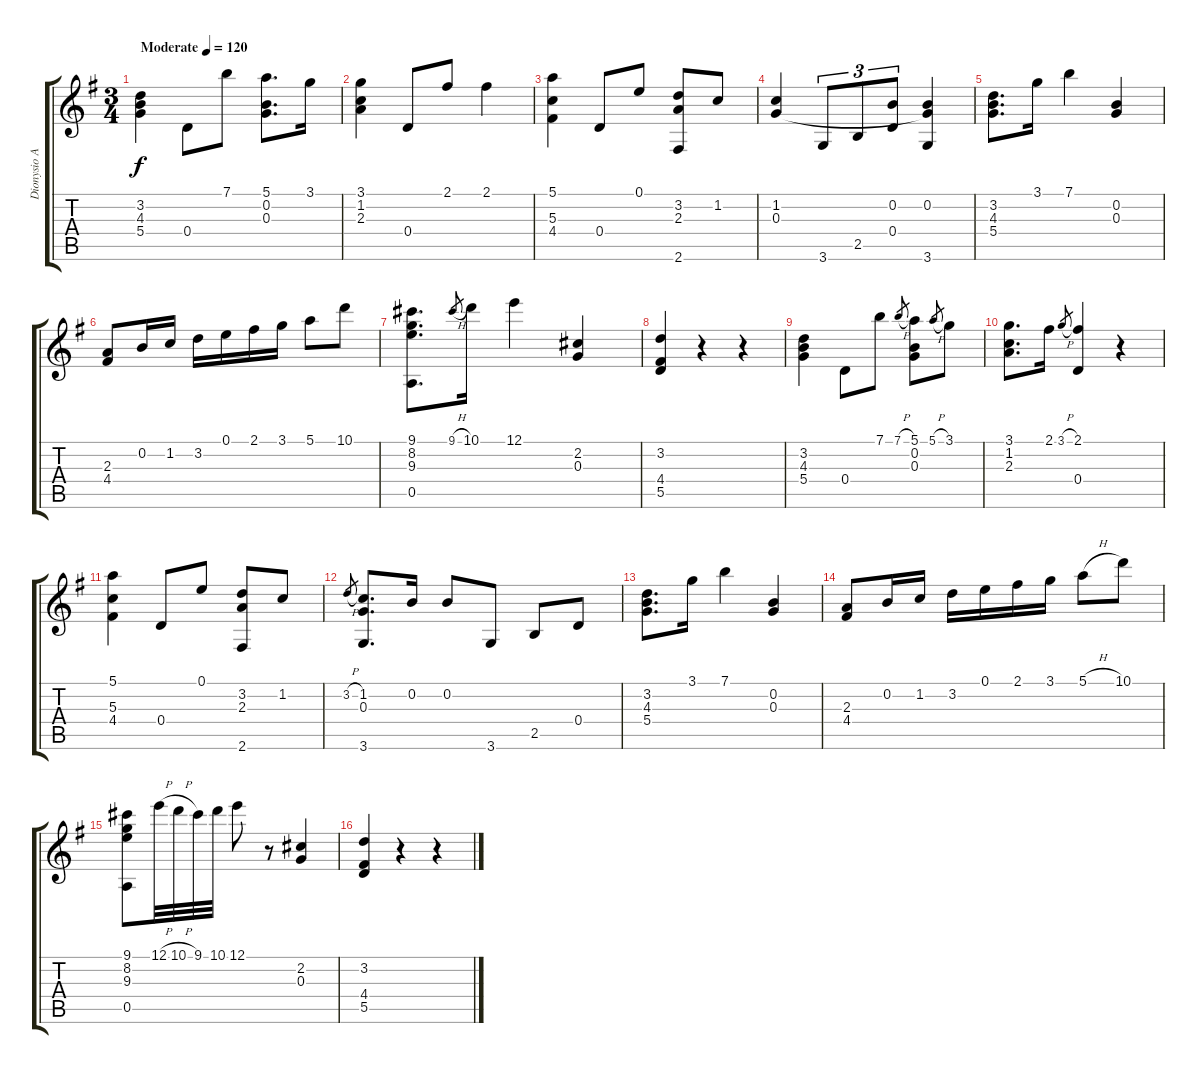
\track ("Dionysio Aguado" "Dionysio A") {instrument acousticguitarnylon}
\staff {score tabs}
\tuning (E4 B3 G3 D3 A2 E2) {hide}
\ts (3 4)
\tempo (120 "Moderate")
\clef g2
\ks g
(3.2 4.3 5.4).4{dy f instrument acousticguitarnylon} 0.4.8 7.1.8 (5.1 0.2 0.3).8{d} 3.1.16 |
(3.1 1.2 2.3).4 0.4.8 2.1.8 2.1.4 |
(5.1 5.3 4.4).4 0.4.8 0.1.8 (3.2 2.3 2.6).8 1.2.8 |
(1.2 0.3).4 3.6.8{tu (3 2)} 2.5.8{tu (3 2)} (0.2 0.4).8{tu (3 2)} (0.2 0.3{t} 3.6).4 |
(3.2 4.3 5.4).8{d} 3.1.16 7.1.4 (0.2 0.3).4 |
(2.3 4.4).8 0.2.16 1.2.16 3.2.16 0.1.16 2.1.16 3.1.16 5.1.8 10.1.8 |
(9.1 8.2 9.3 0.5).8{d} 9.1{h}.8{gr} 10.1.16 12.1.4 (2.2 0.3).4 |
(3.2 4.4 5.5).4 r.4 r.4 |
(3.2 4.3 5.4).4 0.4.8 7.1.8 7.1{h}.8{gr} (5.1 0.2 0.3).8 5.1{h}.8{gr} 3.1.8 |
(3.1 1.2 2.3).8{d} 2.1.16 3.1{h}.8{gr} (2.1 0.4).4 r.4 |
(5.1 5.3 4.4).4 0.4.8 0.1.8 (3.2 2.3 2.6).8 1.2.8 |
3.2{h}.8{gr} (1.2 0.3 3.6).8{d} 0.2.16 0.2.8 3.6.8 2.5.8 0.4.8 |
(3.2 4.3 5.4).8{d} 3.1.16 7.1.4 (0.2 0.3).4 |
(2.3 4.4).8 0.2.16 1.2.16 3.2.16 0.1.16 2.1.16 3.1.16 5.1{h}.8 10.1.8 |
(9.1 8.2 9.3 0.5).8 12.1{h}.32 10.1{h}.32 9.1.32 10.1.32 12.1.8 r.8 (2.2 0.3).4 |
(3.2 4.4 5.5).4 r.4 r.4
